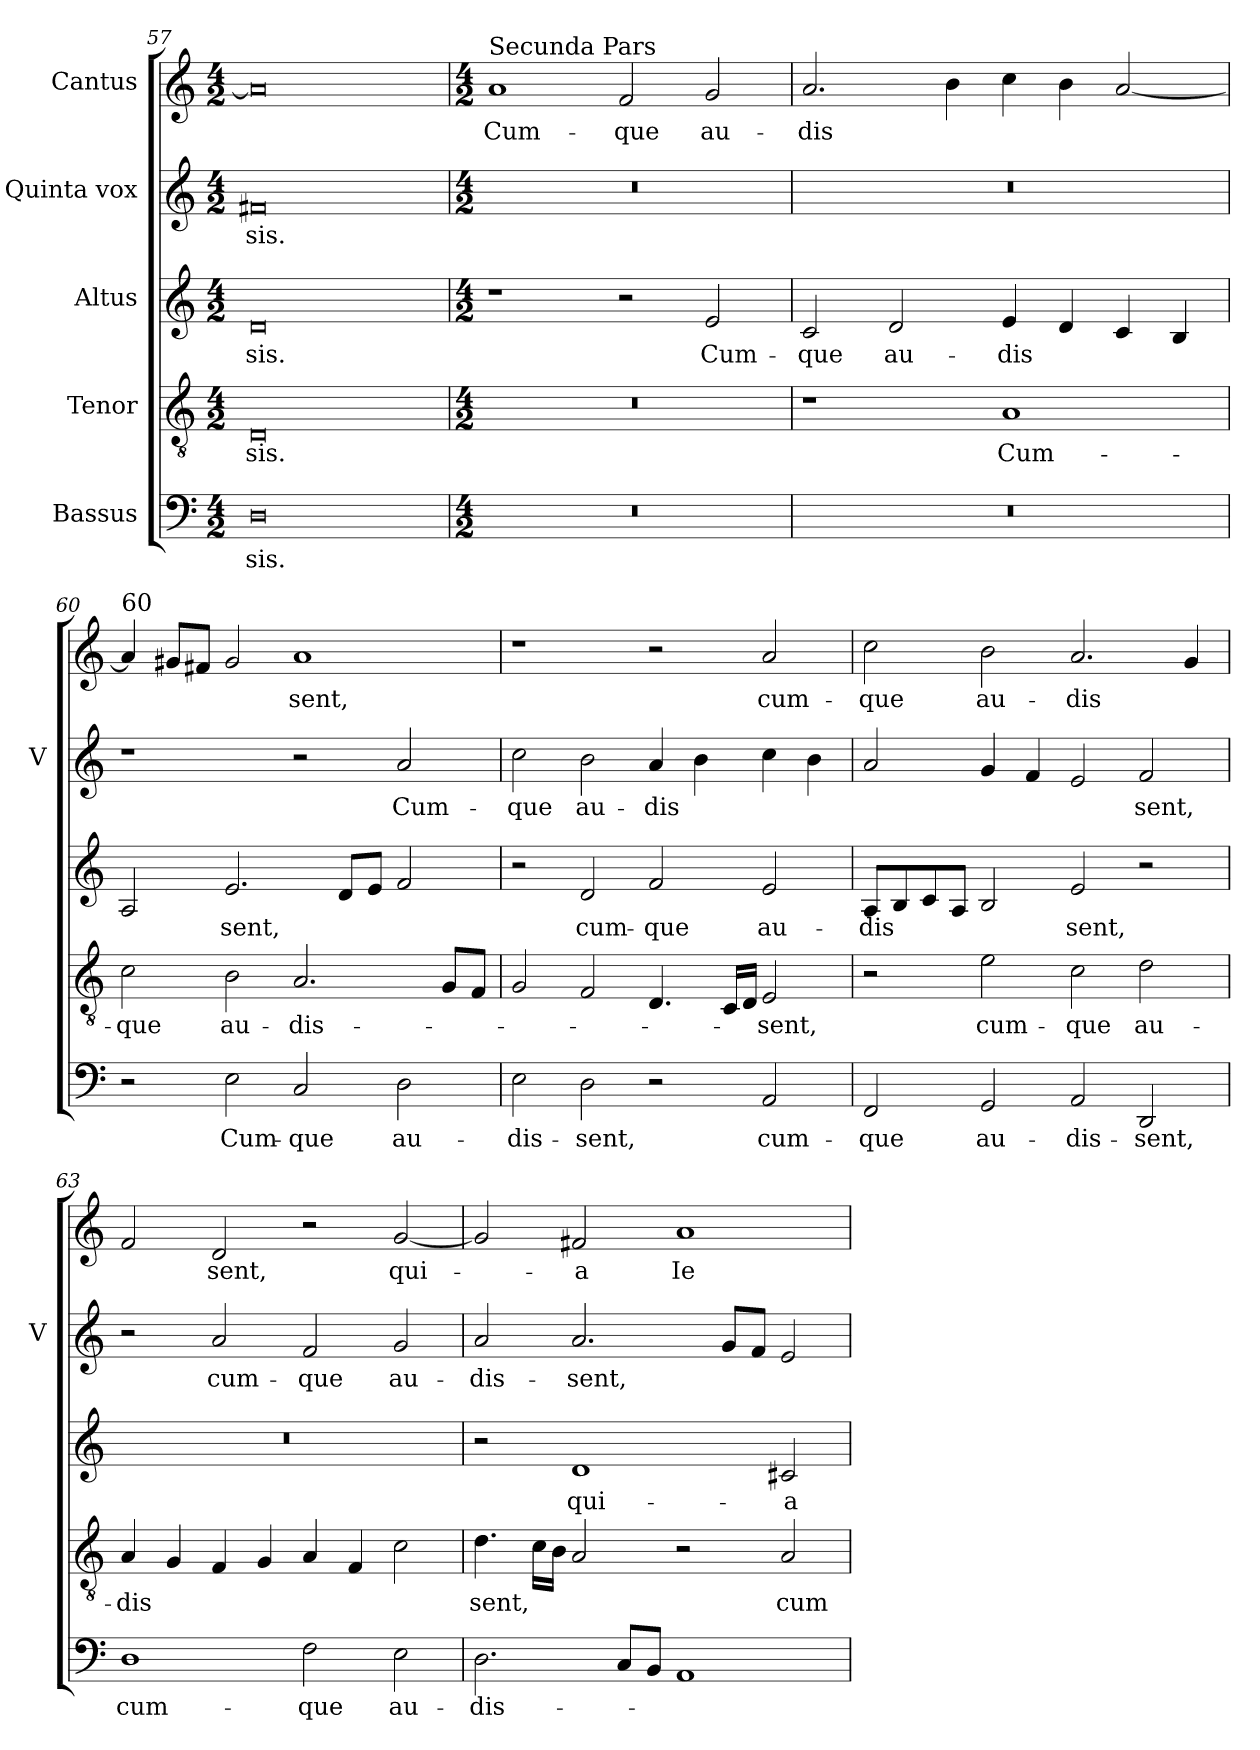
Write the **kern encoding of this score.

**kern	**text	**kern	**text	**kern	**text	**kern	**text	**kern	**text
*part5	*part5	*part4	*part4	*part3	*part3	*part2	*part2	*part1	*part1
*staff5	*staff5	*staff4	*staff4	*staff3	*staff3	*staff2	*staff2	*staff1	*staff1
*I"Bassus	*	*I"Tenor	*	*I"Altus	*	*I"Quinta vox	*	*I"Cantus	*
*	*	*	*	*	*	*I'V	*	*	*
*clefF4	*	*clefGv2	*	*clefG2	*	*clefG2	*	*clefG2	*
*k[]	*	*k[]	*	*k[]	*	*k[]	*	*k[]	*
*M4/2	*	*M4/2	*	*M4/2	*	*M4/2	*	*M4/2	*
=57	=57	=57	=57	=57	=57	=57	=57	=57	=57
!	!LO:LY:b	!	!LO:LY:b	!	!LO:LY:b	!	!LO:LY:b	!	!
0D	sis.	0D	sis.	0d	sis.	0f#X	sis.	0a]	.
!!LO:LB:g=z
=58	=58	=58	=58	=58	=58	=58	=58	=58	=58
*M4/2	*	*M4/2	*	*M4/2	*	*M4/2	*	*M4/2	*
!	!	!	!	!	!	!	!	!LO:TX:a:t=Secunda Pars	!
!	!	!	!	!	!	!	!	!	!LO:LY:b
0r	.	0r	.	1r	.	0r	.	1a	Cum-
!	!	!	!	!	!	!	!	!	!LO:LY:b
.	.	.	.	2r	.	.	.	2f/	que
!	!	!	!	!	!LO:LY:b	!	!	!	!LO:LY:b
.	.	.	.	2e/	Cum-	.	.	2g/	au-
=59	=59	=59	=59	=59	=59	=59	=59	=59	=59
!	!	!	!	!	!LO:LY:b	!	!	!	!LO:LY:b
0r	.	1r	.	2c/	que	0r	.	2.a/	dis
!	!	!	!	!	!LO:LY:b	!	!	!	!
.	.	.	.	2d/	au-	.	.	.	.
.	.	.	.	.	.	.	.	4b\	.
!	!	!	!LO:LY:b	!	!LO:LY:b	!	!	!	!
.	.	1A	Cum-	4e/	dis	.	.	4cc\	.
.	.	.	.	4d/	.	.	.	4b\	.
.	.	.	.	4c/	.	.	.	[2a/	.
.	.	.	.	4B/	.	.	.	.	.
=60	=60	=60	=60	=60	=60	=60	=60	=60	=60
!	!	!	!	!	!	!	!	!LO:TX:a:t=60	!
!	!	!	!LO:LY:b	!	!	!	!	!	!
2r	.	2c\	que	2A/	.	1r	.	4a/]	.
.	.	.	.	.	.	.	.	8g#X/L	.
.	.	.	.	.	.	.	.	8f#X/J	.
!	!LO:LY:b	!	!LO:LY:b	!	!LO:LY:b	!	!	!	!
2E\	Cum-	2B\	au-	2.e/	sent,	.	.	2g#/	.
!	!LO:LY:b	!	!LO:LY:b	!	!	!	!	!	!LO:LY:b
2C/	que	2.A/	dis-	.	.	2r	.	1a	sent,
.	.	.	.	8d/L	.	.	.	.	.
.	.	.	.	8e/J	.	.	.	.	.
!	!LO:LY:b	!	!	!	!	!	!LO:LY:b	!	!
2D\	au-	.	.	2f/	.	2a/	Cum-	.	.
.	.	8G/L	.	.	.	.	.	.	.
.	.	8F/J	.	.	.	.	.	.	.
=61	=61	=61	=61	=61	=61	=61	=61	=61	=61
!	!LO:LY:b	!	!	!	!	!	!LO:LY:b	!	!
2E\	dis-	2G/	.	2r	.	2cc\	que	1r	.
!	!LO:LY:b	!	!	!	!LO:LY:b	!	!LO:LY:b	!	!
2D\	sent,	2F/	.	2d/	cum-	2b\	au-	.	.
!	!	!	!	!	!LO:LY:b	!	!LO:LY:b	!	!
2r	.	4.D/	.	2f/	que	4a/	dis	2r	.
.	.	.	.	.	.	4b\	.	.	.
.	.	16C/LL	.	.	.	.	.	.	.
.	.	16D/JJ	.	.	.	.	.	.	.
!	!LO:LY:b	!	!LO:LY:b	!	!LO:LY:b	!	!	!	!LO:LY:b
2AA/	cum-	2E/	sent,	2e/	au-	4cc\	.	2a/	cum-
.	.	.	.	.	.	4b\	.	.	.
!!LO:PB:g=z
=62	=62	=62	=62	=62	=62	=62	=62	=62	=62
!	!LO:LY:b	!	!	!	!LO:LY:b	!	!LO:LY:b	!	!LO:LY:b
2FF/	que	2r	.	8A/L	dis	2a/	--	2cc\	que
.	.	.	.	8B/	.	.	.	.	.
.	.	.	.	8c/	.	.	.	.	.
.	.	.	.	8A/J	.	.	.	.	.
!	!LO:LY:b	!	!LO:LY:b	!	!LO:LY:b	!	!	!	!LO:LY:b
2GG/	au-	2e\	cum-	2B/	-	4g/	.	2b\	au-
.	.	.	.	.	.	4f/	.	.	.
!	!LO:LY:b	!	!LO:LY:b	!	!LO:LY:b	!	!	!	!LO:LY:b
2AA/	dis-	2c\	que	2e/	sent,	2e/	.	2.a/	dis-
!	!LO:LY:b	!	!LO:LY:b	!	!	!	!LO:LY:b	!	!
2DD/	sent,	2d\	au-	2r	.	2f/	sent,	.	.
.	.	.	.	.	.	.	.	4g/	.
=63	=63	=63	=63	=63	=63	=63	=63	=63	=63
!	!LO:LY:b	!	!LO:LY:b	!	!	!	!	!	!LO:LY:b
1D	cum-	4A/	dis	0r	.	2r	.	2f/	-
.	.	4G/	.	.	.	.	.	.	.
!	!	!	!	!	!	!	!LO:LY:b	!	!LO:LY:b
.	.	4F/	.	.	.	2a/	cum-	2d/	sent,
.	.	4G/	.	.	.	.	.	.	.
!	!LO:LY:b	!	!	!	!	!	!LO:LY:b	!	!
2F\	que	4A/	.	.	.	2f/	que	2r	.
.	.	4F/	.	.	.	.	.	.	.
!	!LO:LY:b	!	!	!	!	!	!LO:LY:b	!	!LO:LY:b
2E\	au-	2c\	.	.	.	2g/	au-	[2g/	qui-
=64	=64	=64	=64	=64	=64	=64	=64	=64	=64
!	!LO:LY:b	!	!LO:LY:b	!	!	!	!LO:LY:b	!	!
2.D\	dis-	4.d\	sent,	2r	.	2a/	dis-	2g/]	.
.	.	16c\LL	.	.	.	.	.	.	.
.	.	16B\JJ	.	.	.	.	.	.	.
!	!	!	!	!	!LO:LY:b	!	!LO:LY:b	!	!LO:LY:b
.	.	2A/	.	1d	qui-	2.a/	sent,	2f#X/	a
8C/L	.	.	.	.	.	.	.	.	.
8BB/J	.	.	.	.	.	.	.	.	.
!	!	!	!	!	!	!	!	!	!LO:LY:b
1AA	.	2r	.	.	.	.	.	1a	Ie-
.	.	.	.	.	.	8g/L	.	.	.
.	.	.	.	.	.	8f/J	.	.	.
!	!	!	!LO:LY:b	!	!LO:LY:b	!	!	!	!
.	.	2A/	cum-	2c#X/	a	2e/	.	.	.
=	=	=	=	=	=	=	=	=	=
*-	*-	*-	*-	*-	*-	*-	*-	*-	*-
